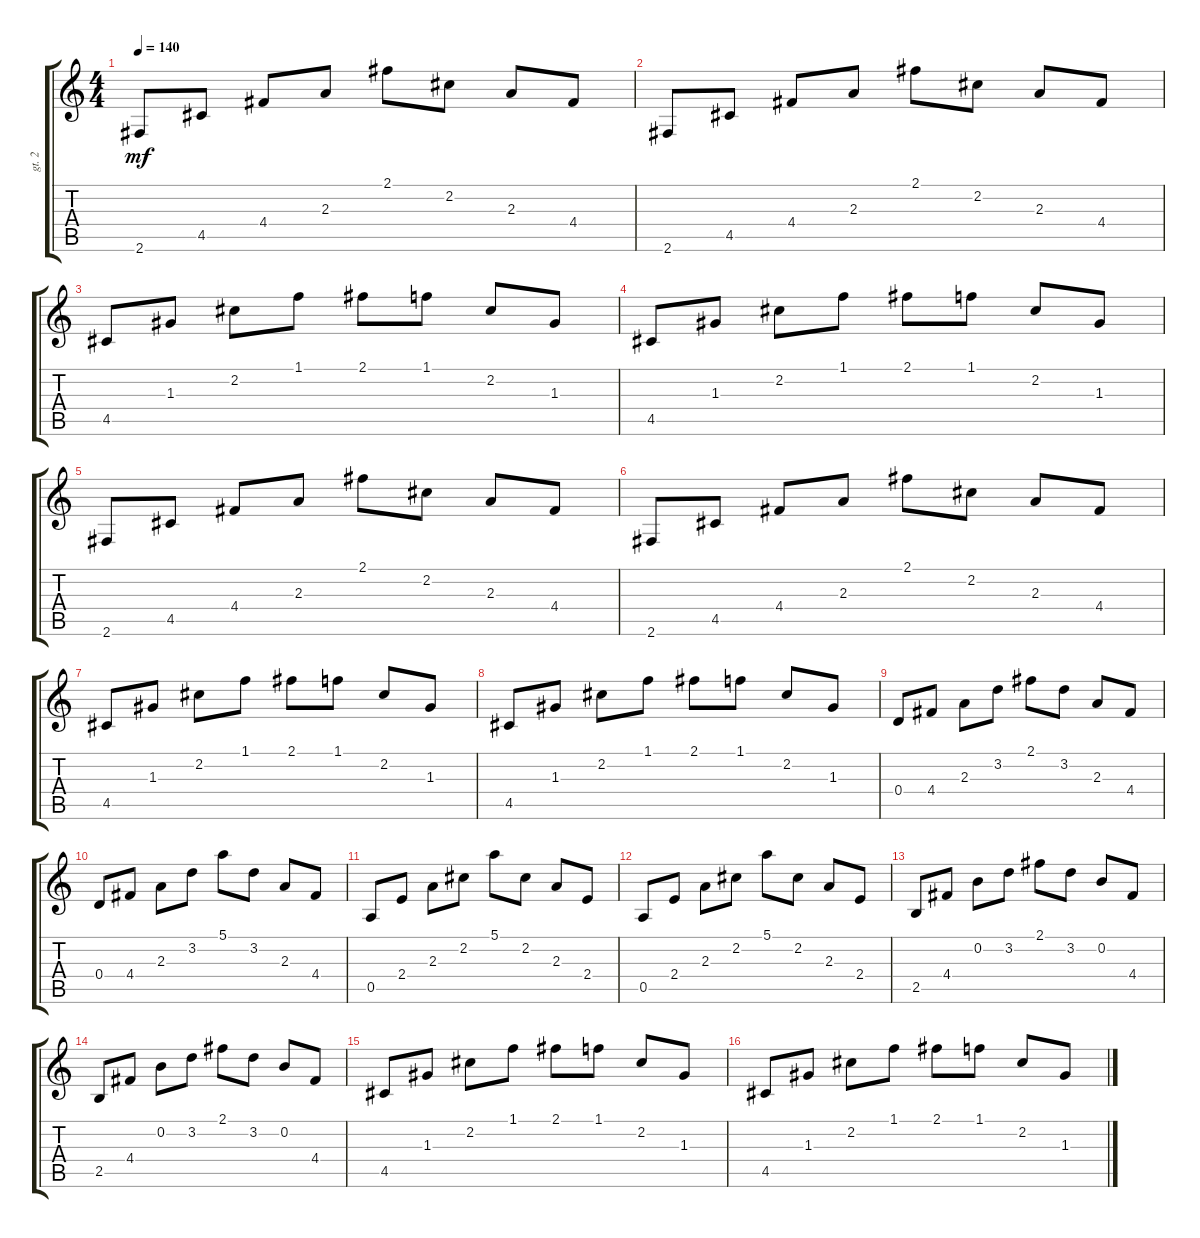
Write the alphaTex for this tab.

\track ("gt. 2" "gt. 2") {instrument acousticguitarsteel}
\staff {score tabs}
\tuning (E4 B3 G3 D3 A2 E2) {hide}
\ts (4 4)
\tempo 140
\clef g2
\ks c
2.6.8{dy mf instrument acousticguitarsteel} 4.5.8 4.4.8 2.3.8 2.1.8 2.2.8 2.3.8 4.4.8 |
2.6.8 4.5.8 4.4.8 2.3.8 2.1.8 2.2.8 2.3.8 4.4.8 |
4.5.8 1.3.8 2.2.8 1.1.8 2.1.8 1.1.8 2.2.8 1.3.8 |
4.5.8 1.3.8 2.2.8 1.1.8 2.1.8 1.1.8 2.2.8 1.3.8 |
2.6.8 4.5.8 4.4.8 2.3.8 2.1.8 2.2.8 2.3.8 4.4.8 |
2.6.8 4.5.8 4.4.8 2.3.8 2.1.8 2.2.8 2.3.8 4.4.8 |
4.5.8 1.3.8 2.2.8 1.1.8 2.1.8 1.1.8 2.2.8 1.3.8 |
4.5.8 1.3.8 2.2.8 1.1.8 2.1.8 1.1.8 2.2.8 1.3.8 |
0.4.8 4.4.8 2.3.8 3.2.8 2.1.8 3.2.8 2.3.8 4.4.8 |
0.4.8 4.4.8 2.3.8 3.2.8 5.1.8 3.2.8 2.3.8 4.4.8 |
0.5.8 2.4.8 2.3.8 2.2.8 5.1.8 2.2.8 2.3.8 2.4.8 |
0.5.8 2.4.8 2.3.8 2.2.8 5.1.8 2.2.8 2.3.8 2.4.8 |
2.5.8 4.4.8 0.2.8 3.2.8 2.1.8 3.2.8 0.2.8 4.4.8 |
2.5.8 4.4.8 0.2.8 3.2.8 2.1.8 3.2.8 0.2.8 4.4.8 |
4.5.8 1.3.8 2.2.8 1.1.8 2.1.8 1.1.8 2.2.8 1.3.8 |
4.5.8 1.3.8 2.2.8 1.1.8 2.1.8 1.1.8 2.2.8 1.3.8
